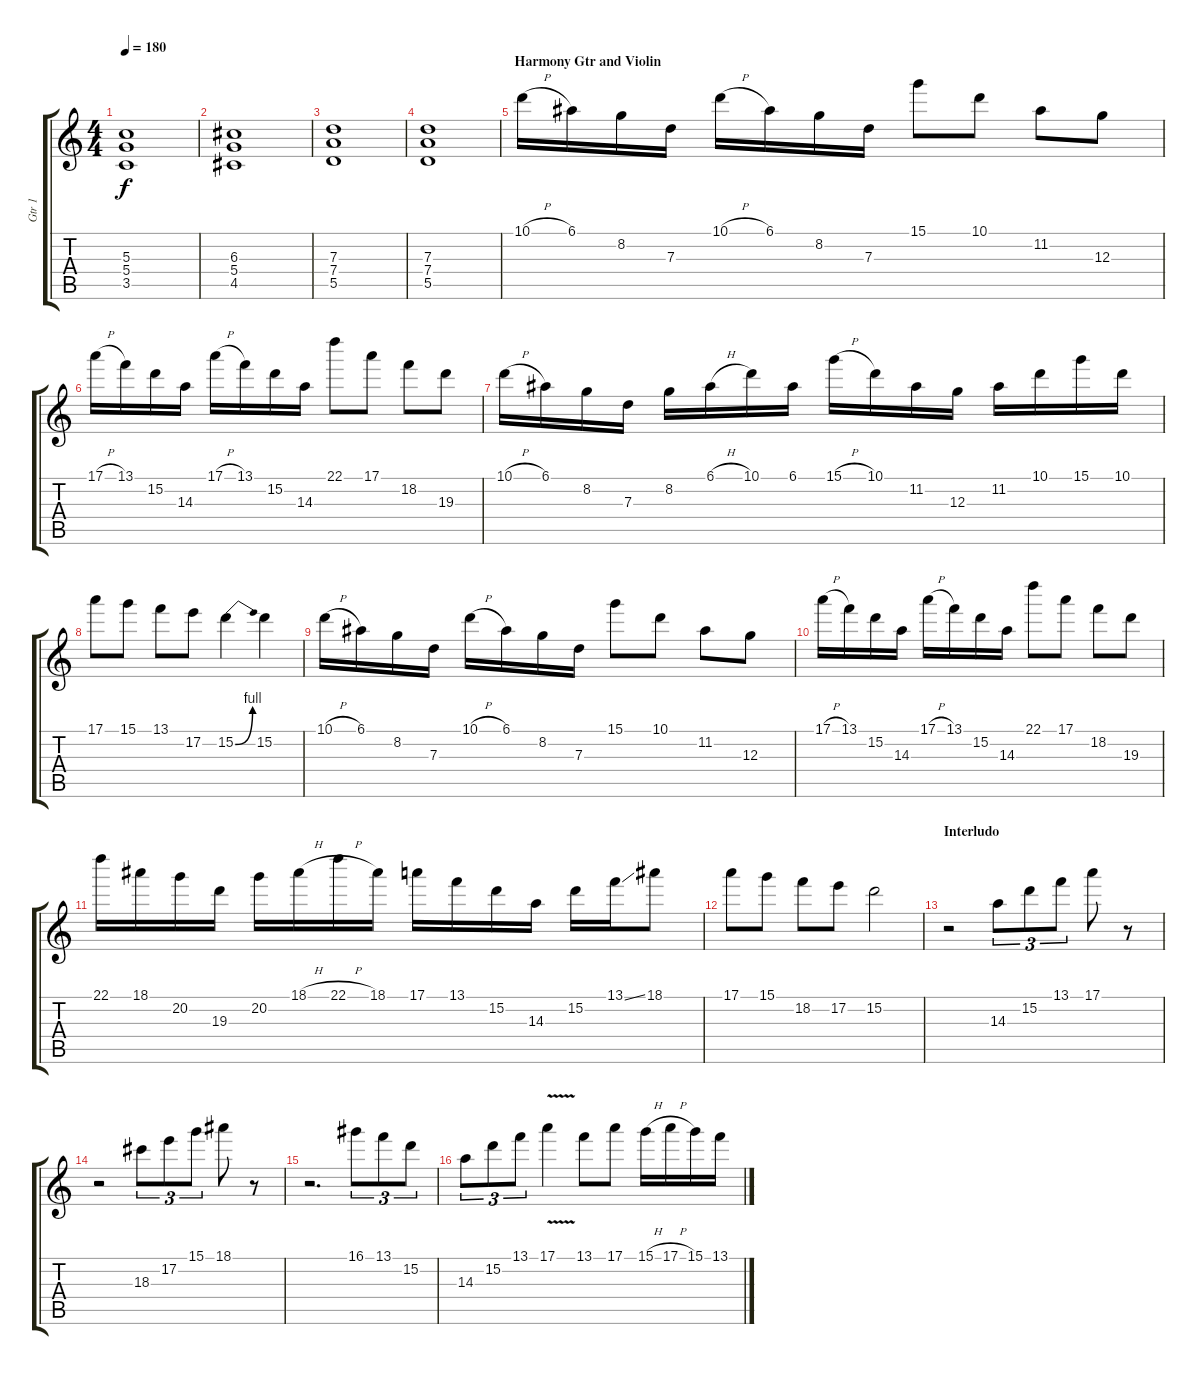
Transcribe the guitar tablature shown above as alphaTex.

\track ("Gtr 1" "Gtr 1") {instrument overdrivenguitar}
\staff {score tabs}
\tuning (E4 B3 G3 D3 A2 E2) {hide}
\ts (4 4)
\tempo 180
\clef g2
\ks c
(5.3 5.4 3.5).1{dy f} |
(6.3 5.4 4.5).1 |
(7.3 7.4 5.5).1 |
(7.3 7.4 5.5).1 |
\section ("" "Harmony Gtr and Violin")
10.1{h}.16 6.1.16 8.2.16 7.3.16 10.1{h}.16 6.1.16 8.2.16 7.3.16 15.1.8 10.1.8 11.2.8 12.3.8 |
17.1{h}.16 13.1.16 15.2.16 14.3.16 17.1{h}.16 13.1.16 15.2.16 14.3.16 22.1.8 17.1.8 18.2.8 19.3.8 |
10.1{h}.16 6.1.16 8.2.16 7.3.16 8.2.16 6.1{h}.16 10.1.16 6.1.16 15.1{h}.16 10.1.16 11.2.16 12.3.16 11.2.16 10.1.16 15.1.16 10.1.16 |
17.1.8 15.1.8 13.1.8 17.2.8 15.2{be (bend 0 0 60 4)}.4 15.2.4 |
10.1{h}.16 6.1.16 8.2.16 7.3.16 10.1{h}.16 6.1.16 8.2.16 7.3.16 15.1.8 10.1.8 11.2.8 12.3.8 |
17.1{h}.16 13.1.16 15.2.16 14.3.16 17.1{h}.16 13.1.16 15.2.16 14.3.16 22.1.8 17.1.8 18.2.8 19.3.8 |
22.1.16 18.1.16 20.2.16 19.3.16 20.2.16 18.1{h}.16 22.1{h}.16 18.1.16 17.1.16 13.1.16 15.2.16 14.3.16 15.2.16 13.1{ss}.16 18.1.8 |
17.1.8 15.1.8 18.2.8 17.2.8 15.2.2 |
\section ("" "Interludo")
r.2 14.3.8{tu (3 2)} 15.2.8{tu (3 2)} 13.1.8{tu (3 2)} 17.1.8 r.8 |
r.2 18.3.8{tu (3 2)} 17.2.8{tu (3 2)} 15.1.8{tu (3 2)} 18.1.8 r.8 |
r.2{d} 16.1.8{tu (3 2)} 13.1.8{tu (3 2)} 15.2.8{tu (3 2)} |
14.3.8{tu (3 2)} 15.2.8{tu (3 2)} 13.1.8{tu (3 2)} 17.1{v}.4 13.1.8 17.1.8 15.1{h}.16 17.1{h}.16 15.1.16 13.1.16
